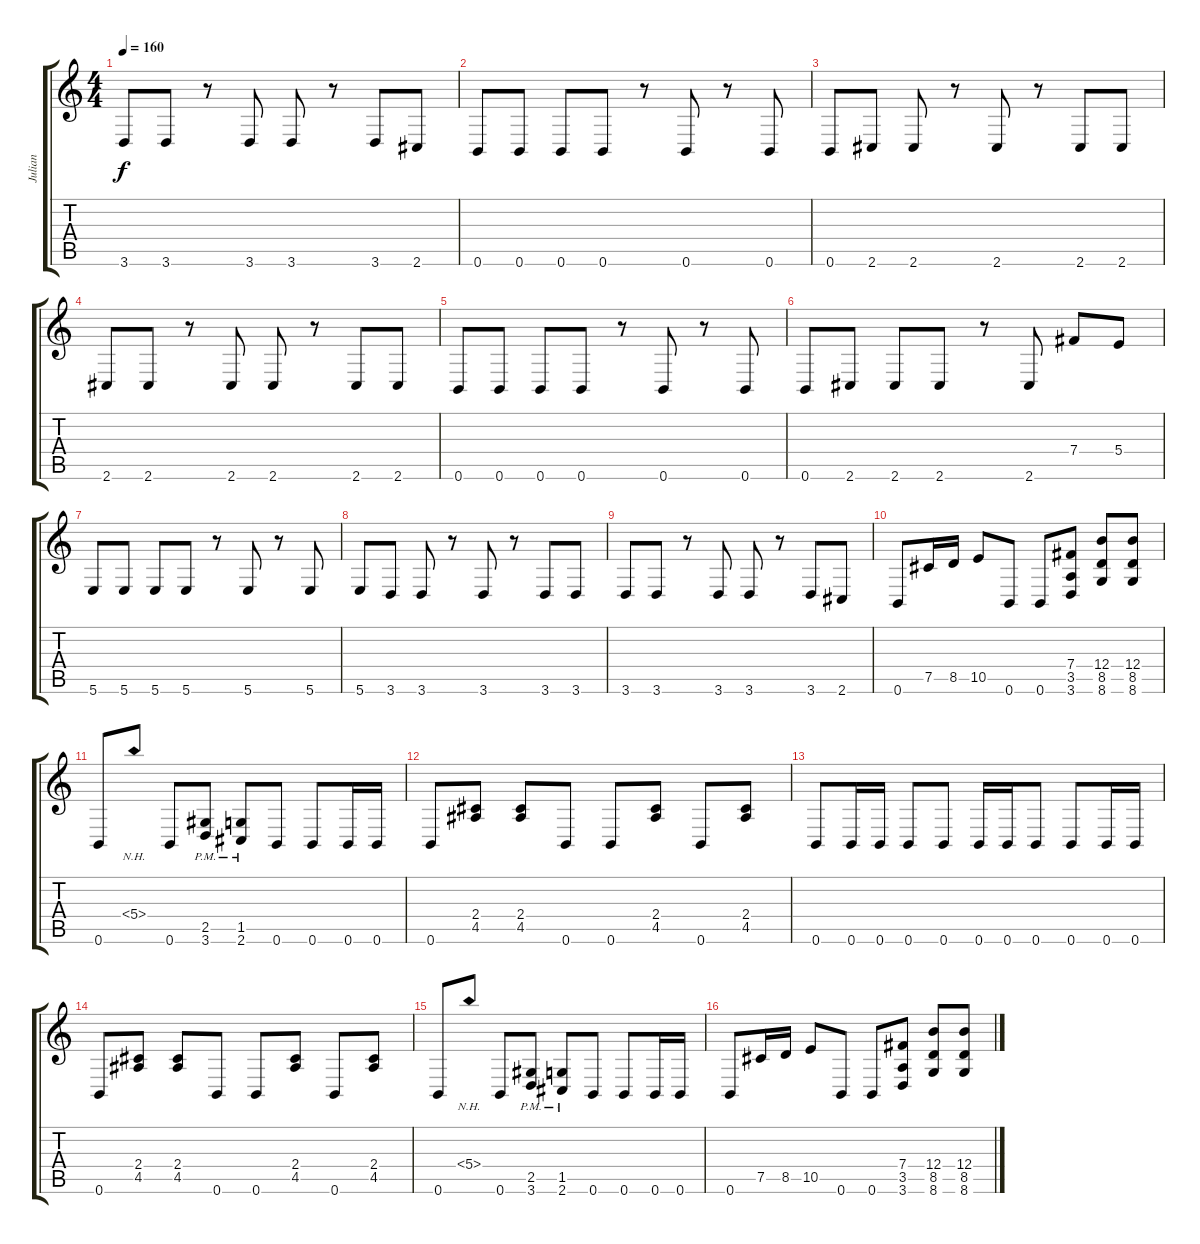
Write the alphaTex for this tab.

\track ("Julian" "Julian") {instrument overdrivenguitar}
\staff {score tabs}
\tuning (Db4 Ab3 E3 B2 Gb2 B1) {hide}
\ts (4 4)
\tempo 160
\clef g2
\ks c
3.6.8{dy f} 3.6.8 r.8 3.6.8 3.6.8 r.8 3.6.8 2.6.8 |
0.6.8 0.6.8 0.6.8 0.6.8 r.8 0.6.8 r.8 0.6.8 |
0.6.8 2.6.8 2.6.8 r.8 2.6.8 r.8 2.6.8 2.6.8 |
2.6.8 2.6.8 r.8 2.6.8 2.6.8 r.8 2.6.8 2.6.8 |
0.6.8 0.6.8 0.6.8 0.6.8 r.8 0.6.8 r.8 0.6.8 |
0.6.8 2.6.8 2.6.8 2.6.8 r.8 2.6.8 7.4.8 5.4.8 |
5.6.8 5.6.8 5.6.8 5.6.8 r.8 5.6.8 r.8 5.6.8 |
5.6.8 3.6.8 3.6.8 r.8 3.6.8 r.8 3.6.8 3.6.8 |
3.6.8 3.6.8 r.8 3.6.8 3.6.8 r.8 3.6.8 2.6.8 |
0.6.8 7.5.16 8.5.16 10.5.8 0.6.8 0.6.8 (7.4 3.5 3.6).8 (12.4 8.5 8.6).8 (12.4 8.5 8.6).8 |
0.6.8 5.4{nh}.8 0.6.8 (2.5{pm} 3.6{pm}).8 (1.5{pm} 2.6{pm}).8 0.6.8 0.6.8 0.6.16 0.6.16 |
0.6.8 (2.4 4.5).8 (2.4 4.5).8 0.6.8 0.6.8 (2.4 4.5).8 0.6.8 (2.4 4.5).8 |
0.6.8 0.6.16 0.6.16 0.6.8 0.6.8 0.6.16 0.6.16 0.6.8 0.6.8 0.6.16 0.6.16 |
0.6.8 (2.4 4.5).8 (2.4 4.5).8 0.6.8 0.6.8 (2.4 4.5).8 0.6.8 (2.4 4.5).8 |
0.6.8 5.4{nh}.8 0.6.8 (2.5{pm} 3.6{pm}).8 (1.5{pm} 2.6{pm}).8 0.6.8 0.6.8 0.6.16 0.6.16 |
0.6.8 7.5.16 8.5.16 10.5.8 0.6.8 0.6.8 (7.4 3.5 3.6).8 (12.4 8.5 8.6).8 (12.4 8.5 8.6).8
